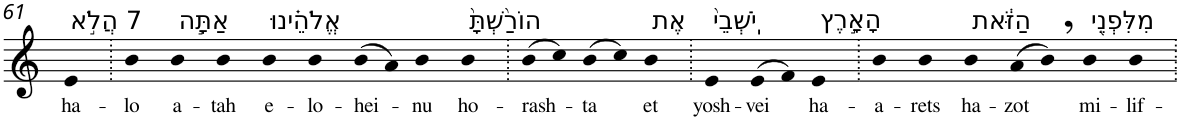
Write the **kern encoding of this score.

**kern	**text
*part1	*part1
*staff1	*staff1
*I"Piano	*
*I'Pno	*
!!LO:PB:g=z
*clefG2	*
*k[]	*
=61	=61
!LO:TX:a:t=7 הֲלֹ֣א	!
!	!LO:LY:b
4e	ha-
=62.	=62.
!	!LO:LY:b
4b	-lo
!LO:TX:a:t=אַתָּ֣ה	!
!	!LO:LY:b
4b	a-
!	!LO:LY:b
4b	-tah
!LO:TX:a:t=אֱלֹהֵ֗ינוּ	!
!	!LO:LY:b
4b	e-
!	!LO:LY:b
4b	-lo-
!	!LO:LY:b
(>8b	-hei-
8a)	.
!	!LO:LY:b
4b	-nu
!LO:TX:a:t=הוֹרַ֙שְׁתָּ֙	!
!	!LO:LY:b
4b	ho-
=63.	=63.
!	!LO:LY:b
(>8b	-rash-
8cc)	.
!	!LO:LY:b
(>8b	-ta
8cc)	.
!LO:TX:a:t=אֶת	!
!	!LO:LY:b
4b	et
=64.	=64.
!LO:TX:a:t=יֹֽשְׁבֵי֙	!
!	!LO:LY:b
4e	yosh-
!	!LO:LY:b
(>8e	-vei
8f)	.
!LO:TX:a:t=הָאָ֣רֶץ	!
!	!LO:LY:b
4e	ha-
=65.	=65.
!	!LO:LY:b
4b	-a-
!	!LO:LY:b
4b	-rets
!LO:TX:a:t=הַזֹּ֔את	!
!	!LO:LY:b
4b	ha-
!	!LO:LY:b
(>8a	-zot
8b,)	.
!LO:TX:a:t=מִלִּפְנֵ֖י	!
!	!LO:LY:b
4b	mi-
!	!LO:LY:b
4b	-lif-
=.	=.
*-	*-
